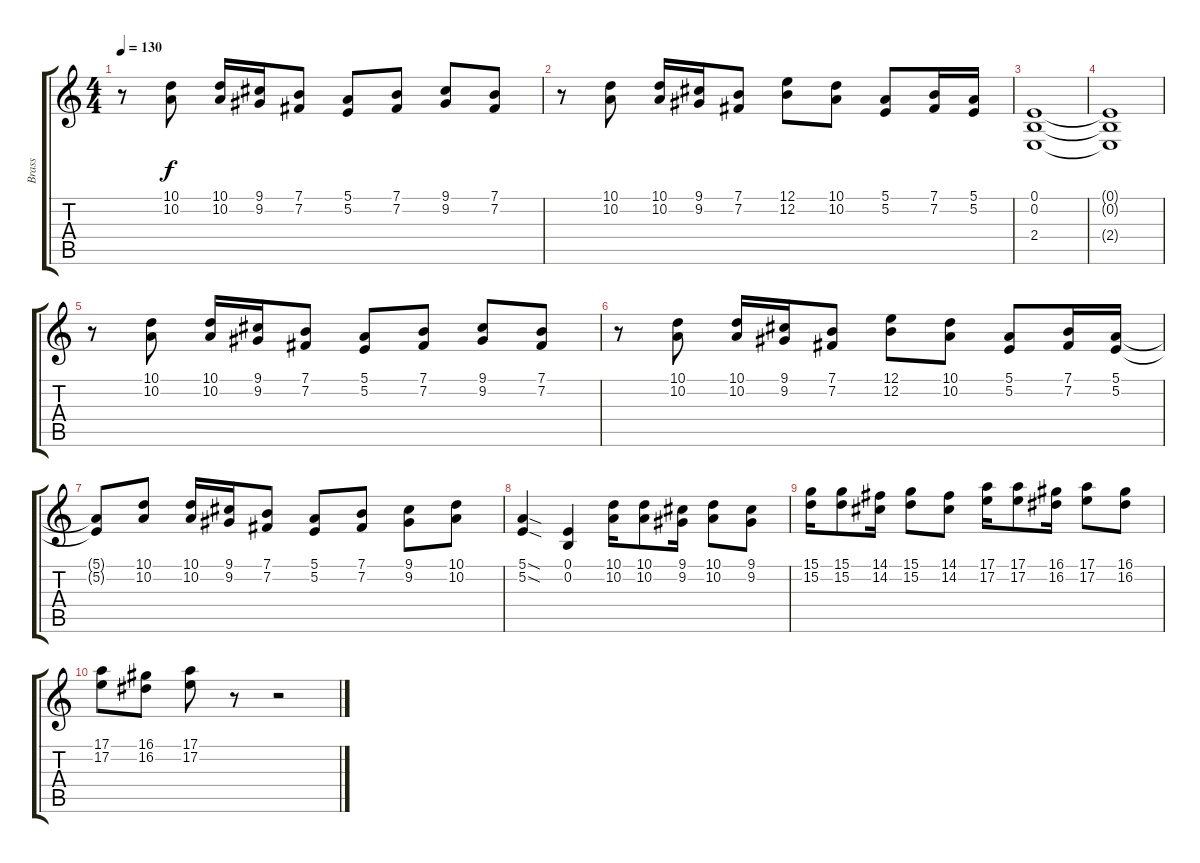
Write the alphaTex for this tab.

\track ("Brass" "Brass") {instrument brasssection}
\staff {score tabs}
\tuning (E4 B3 G3 D3 A2 E2) {hide}
\ts (4 4)
\tempo 130
\clef g2
\ks c
r.8{dy f} (10.1 10.2).8 (10.1 10.2).16 (9.1 9.2).16 (7.1 7.2).8 (5.1 5.2).8 (7.1 7.2).8 (9.1 9.2).8 (7.1 7.2).8 |
r.8 (10.1 10.2).8 (10.1 10.2).16 (9.1 9.2).16 (7.1 7.2).8 (12.1 12.2).8 (10.1 10.2).8 (5.1 5.2).8 (7.1 7.2).16 (5.1 5.2).16 |
(0.1 0.2 2.4).1 |
(0.1{t} 0.2{t} 2.4{t}).1 |
r.8 (10.1 10.2).8 (10.1 10.2).16 (9.1 9.2).16 (7.1 7.2).8 (5.1 5.2).8 (7.1 7.2).8 (9.1 9.2).8 (7.1 7.2).8 |
r.8 (10.1 10.2).8 (10.1 10.2).16 (9.1 9.2).16 (7.1 7.2).8 (12.1 12.2).8 (10.1 10.2).8 (5.1 5.2).8 (7.1 7.2).16 (5.1 5.2).16 |
(5.1{t} 5.2{t}).8 (10.1 10.2).8 (10.1 10.2).16 (9.1 9.2).16 (7.1 7.2).8 (5.1 5.2).8 (7.1 7.2).8 (9.1 9.2).8 (10.1 10.2).8 |
(5.1{sod} 5.2{sod}).4 (0.1 0.2).4 (10.1 10.2).16 (10.1 10.2).8 (9.1 9.2).16 (10.1 10.2).8 (9.1 9.2).8 |
(15.1 15.2).16 (15.1 15.2).8 (14.1 14.2).16 (15.1 15.2).8 (14.1 14.2).8 (17.1 17.2).16 (17.1 17.2).8 (16.1 16.2).16 (17.1 17.2).8 (16.1 16.2).8 |
(17.1 17.2).8 (16.1 16.2).8 (17.1 17.2).8 r.8 r.2
